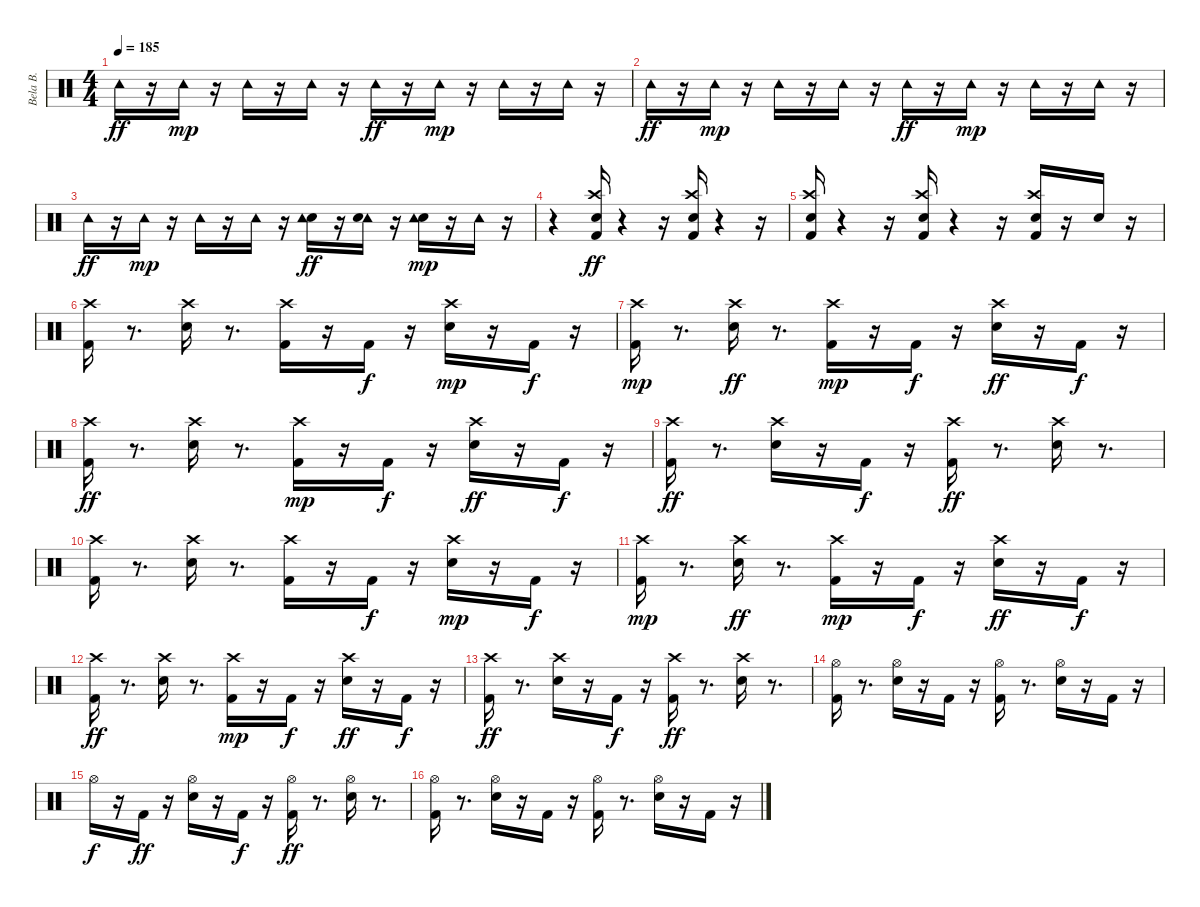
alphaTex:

\track ("Bela B." "Bela B.") {instrument percussion}
\staff {score}
\articulation defaults
\ts (4 4)
\tempo 185
\clef neutral
\ks c "Tambourine (hit)".16{dy ff}
r.16 "Tambourine (hit)".16{dy mp} r.16 "Tambourine (hit)".16 r.16 "Tambourine (hit)".16 r.16 "Tambourine (hit)".16{dy ff} r.16 "Tambourine (hit)".16{dy mp} r.16 "Tambourine (hit)".16 r.16 "Tambourine (hit)".16 r.16 |
"Tambourine (hit)".16{dy ff} r.16 "Tambourine (hit)".16{dy mp} r.16 "Tambourine (hit)".16 r.16 "Tambourine (hit)".16 r.16 "Tambourine (hit)".16{dy ff} r.16 "Tambourine (hit)".16{dy mp} r.16 "Tambourine (hit)".16 r.16 "Tambourine (hit)".16 r.16 |
"Tambourine (hit)".16{dy ff} r.16 "Tambourine (hit)".16{dy mp} r.16 "Tambourine (hit)".16 r.16 "Tambourine (hit)".16 r.16 ("Electric Snare (hit)" "Tambourine (hit)").16{dy ff} r.16 ("Tambourine (hit)" "Electric Snare (hit)").16 r.16 ("Electric Snare (hit)" "Tambourine (hit)").16{dy mp} r.16 "Tambourine (hit)".16 r.16 |
r.4 ("Kick (hit) 2" "Crash high (hit)" "Snare (hit) 2").16{dy ff} r.4 r.16 ("Crash high (hit)" "Kick (hit) 2" "Snare (hit) 2").16 r.4 r.16 |
("Kick (hit) 2" "Crash high (hit)" "Snare (hit) 2").16 r.4 r.16 ("Kick (hit) 2" "Crash high (hit)" "Snare (hit) 2").16 r.4 r.16 ("Kick (hit) 2" "Crash high (hit)" "Snare (hit) 2").16 r.16 "Snare (hit) 2".16 r.16 |
("Crash high (hit)" "Kick (hit) 2").16 r.8{d} ("Crash high (hit)" "Snare (hit) 2").16 r.8{d} ("Crash high (hit)" "Kick (hit) 2").16 r.16 "Kick (hit) 2".16{dy f} r.16 ("Snare (hit) 2" "Crash high (hit)").16{dy mp} r.16 "Kick (hit) 2".16{dy f} r.16 |
("Kick (hit) 2" "Crash high (hit)").16{dy mp} r.8{d} ("Crash high (hit)" "Snare (hit) 2").16{dy ff} r.8{d} ("Kick (hit) 2" "Crash high (hit)").16{dy mp} r.16 "Kick (hit) 2".16{dy f} r.16 ("Crash high (hit)" "Snare (hit) 2").16{dy ff} r.16 "Kick (hit) 2".16{dy f} r.16 |
("Crash high (hit)" "Kick (hit) 2").16{dy ff} r.8{d} ("Crash high (hit)" "Snare (hit) 2").16 r.8{d} ("Kick (hit) 2" "Crash high (hit)").16{dy mp} r.16 "Kick (hit) 2".16{dy f} r.16 ("Crash high (hit)" "Snare (hit) 2").16{dy ff} r.16 "Kick (hit) 2".16{dy f} r.16 |
("Crash high (hit)" "Kick (hit) 2").16{dy ff} r.8{d} ("Crash high (hit)" "Snare (hit) 2").16 r.16 "Kick (hit) 2".16{dy f} r.16 ("Crash high (hit)" "Kick (hit) 2").16{dy ff} r.8{d} ("Crash high (hit)" "Snare (hit) 2").16 r.8{d} |
("Crash high (hit)" "Kick (hit) 2").16 r.8{d} ("Crash high (hit)" "Snare (hit) 2").16 r.8{d} ("Crash high (hit)" "Kick (hit) 2").16 r.16 "Kick (hit) 2".16{dy f} r.16 ("Snare (hit) 2" "Crash high (hit)").16{dy mp} r.16 "Kick (hit) 2".16{dy f} r.16 |
("Kick (hit) 2" "Crash high (hit)").16{dy mp} r.8{d} ("Crash high (hit)" "Snare (hit) 2").16{dy ff} r.8{d} ("Kick (hit) 2" "Crash high (hit)").16{dy mp} r.16 "Kick (hit) 2".16{dy f} r.16 ("Crash high (hit)" "Snare (hit) 2").16{dy ff} r.16 "Kick (hit) 2".16{dy f} r.16 |
("Crash high (hit)" "Kick (hit) 2").16{dy ff} r.8{d} ("Crash high (hit)" "Snare (hit) 2").16 r.8{d} ("Kick (hit) 2" "Crash high (hit)").16{dy mp} r.16 "Kick (hit) 2".16{dy f} r.16 ("Crash high (hit)" "Snare (hit) 2").16{dy ff} r.16 "Kick (hit) 2".16{dy f} r.16 |
("Crash high (hit)" "Kick (hit) 2").16{dy ff} r.8{d} ("Crash high (hit)" "Snare (hit) 2").16 r.16 "Kick (hit) 2".16{dy f} r.16 ("Crash high (hit)" "Kick (hit) 2").16{dy ff} r.8{d} ("Crash high (hit)" "Snare (hit) 2").16 r.8{d} |
("Kick (hit) 2" "Hi-Hat (open)").16 r.8{d} ("Snare (hit) 2" "Hi-Hat (open)").16 r.16 "Kick (hit) 2".16 r.16 ("Hi-Hat (open)" "Kick (hit) 2").16 r.8{d} ("Hi-Hat (open)" "Snare (hit) 2").16 r.16 "Kick (hit) 2".16 r.16 |
"Hi-Hat (open)".16{dy f} r.16 "Kick (hit) 2".16{dy ff} r.16 ("Hi-Hat (open)" "Snare (hit) 2").16 r.16 "Kick (hit) 2".16{dy f} r.16 ("Hi-Hat (open)" "Kick (hit) 2").16{dy ff} r.8{d} ("Hi-Hat (open)" "Snare (hit) 2").16 r.8{d} |
("Kick (hit) 2" "Hi-Hat (open)").16 r.8{d} ("Snare (hit) 2" "Hi-Hat (open)").16 r.16 "Kick (hit) 2".16 r.16 ("Hi-Hat (open)" "Kick (hit) 2").16 r.8{d} ("Hi-Hat (open)" "Snare (hit) 2").16 r.16 "Kick (hit) 2".16 r.16
